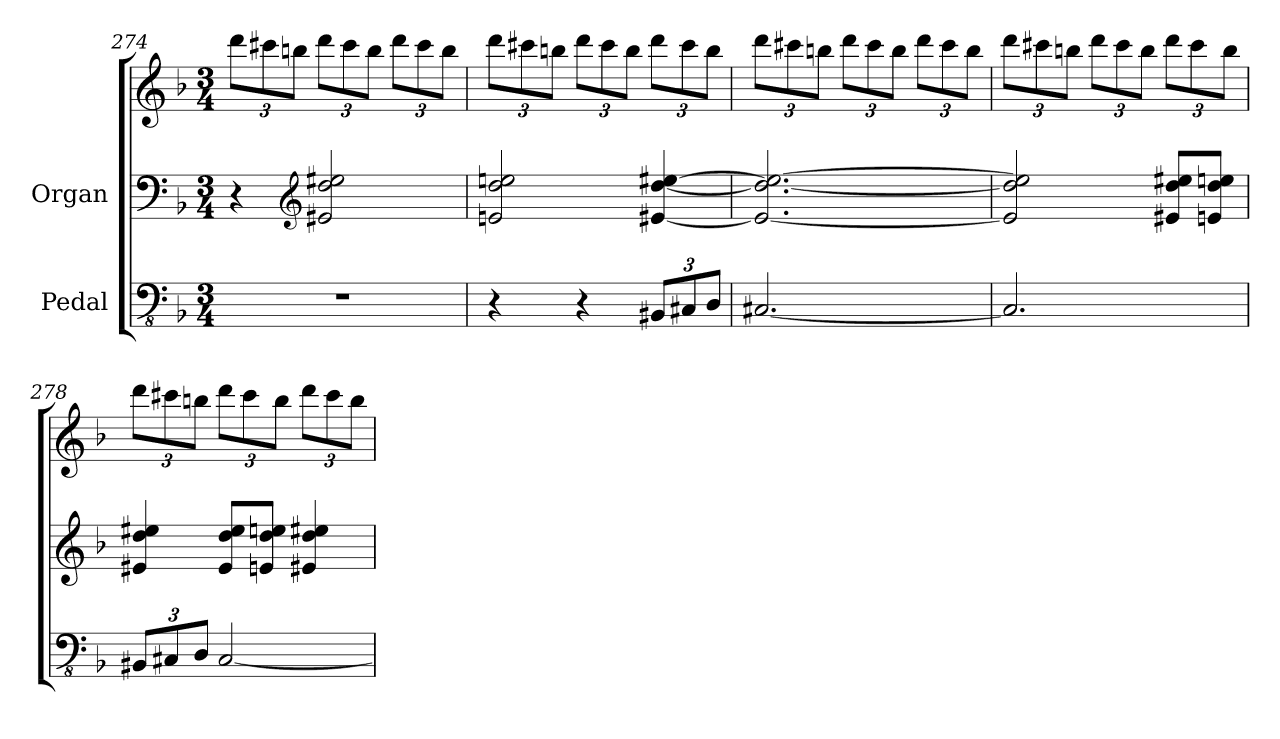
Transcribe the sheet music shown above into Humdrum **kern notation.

**kern	**kern	**kern
*part2	*part1	*part1
*staff3	*staff2	*staff1
*I"Pedal	*I"Organ	*
*clefFv4	*clefF4	*clefG2
*k[b-]	*k[b-]	*k[b-]
*M3/4	*M3/4	*M3/4
*	*	*Xbrackettup
=274	=274	=274
2.r	4r	12ddd\L
.	.	12ccc#X\
.	.	12bbn\J
*	*clefG2	*
.	2e#X/ 2dd/ 2ee#X/	12ddd\L
.	.	12ccc#\
.	.	12bb\J
.	.	12ddd\L
.	.	12ccc#\
.	.	12bb\J
!!LO:LB:g=z
=275	=275	=275
4r	2en/ 2dd/ 2een/	12ddd\L
.	.	12ccc#X\
.	.	12bbn\J
4r	.	12ddd\L
.	.	12ccc#\
.	.	12bb\J
*Xbrackettup	*	*
12BBB#X/L	[4e#X/ [4dd/ [4ee#X/	12ddd\L
12CC#X/	.	12ccc#\
12DD/J	.	12bb\J
=276	=276	=276
[2.CC#X/	2.e#/_ 2.dd/_ 2.ee#/_	12ddd\L
.	.	12ccc#X\
.	.	12bbn\J
.	.	12ddd\L
.	.	12ccc#\
.	.	12bb\J
.	.	12ddd\L
.	.	12ccc#\
.	.	12bb\J
=277	=277	=277
2.CC#/]	2e#/] 2dd/] 2ee#/]	12ddd\L
.	.	12ccc#X\
.	.	12bbn\J
.	.	12ddd\L
.	.	12ccc#\
.	.	12bb\J
.	8e#X/ 8dd/ 8ee#X/L	12ddd\L
.	.	12ccc#\
.	8en/ 8dd/ 8een/J	.
.	.	12bb\J
!!LO:LB:g=z
=278	=278	=278
12BBB#X/L	4e#X/ 4dd/ 4ee#X/	12ddd\L
12CC#X/	.	12ccc#X\
12DD/J	.	12bbn\J
[2CC#/	8e#/ 8dd/ 8ee#/L	12ddd\L
.	.	12ccc#\
.	8en/ 8dd/ 8een/J	.
.	.	12bb\J
.	4e#X/ 4dd/ 4ee#X/	12ddd\L
.	.	12ccc#\
.	.	12bb\J
=	=	=
*-	*-	*-
